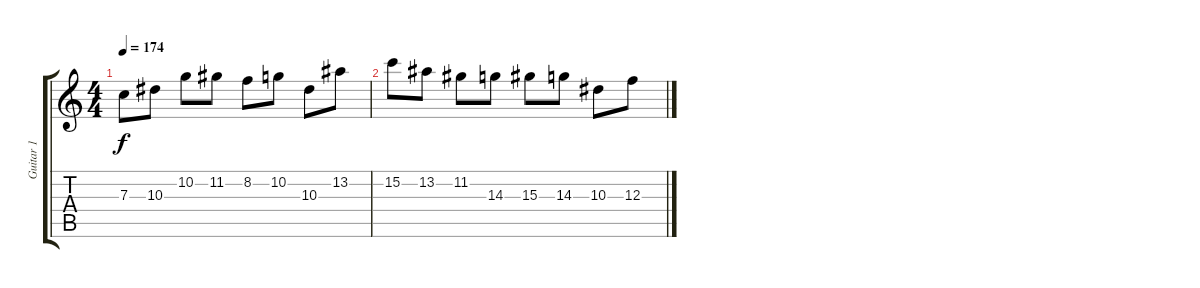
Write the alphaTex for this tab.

\track ("Guitar 1" "Guitar 1") {instrument distortionguitar}
\staff {score tabs}
\tuning (D4 A3 F3 C3 G2 C2) {hide}
\ts (4 4)
\tempo 174
\clef g2
\ks c
7.3.8{dy f} 10.3.8 10.2.8 11.2.8 8.2.8 10.2.8 10.3.8 13.2.8 |
15.2.8 13.2.8 11.2.8 14.3.8 15.3.8 14.3.8 10.3.8 12.3.8
